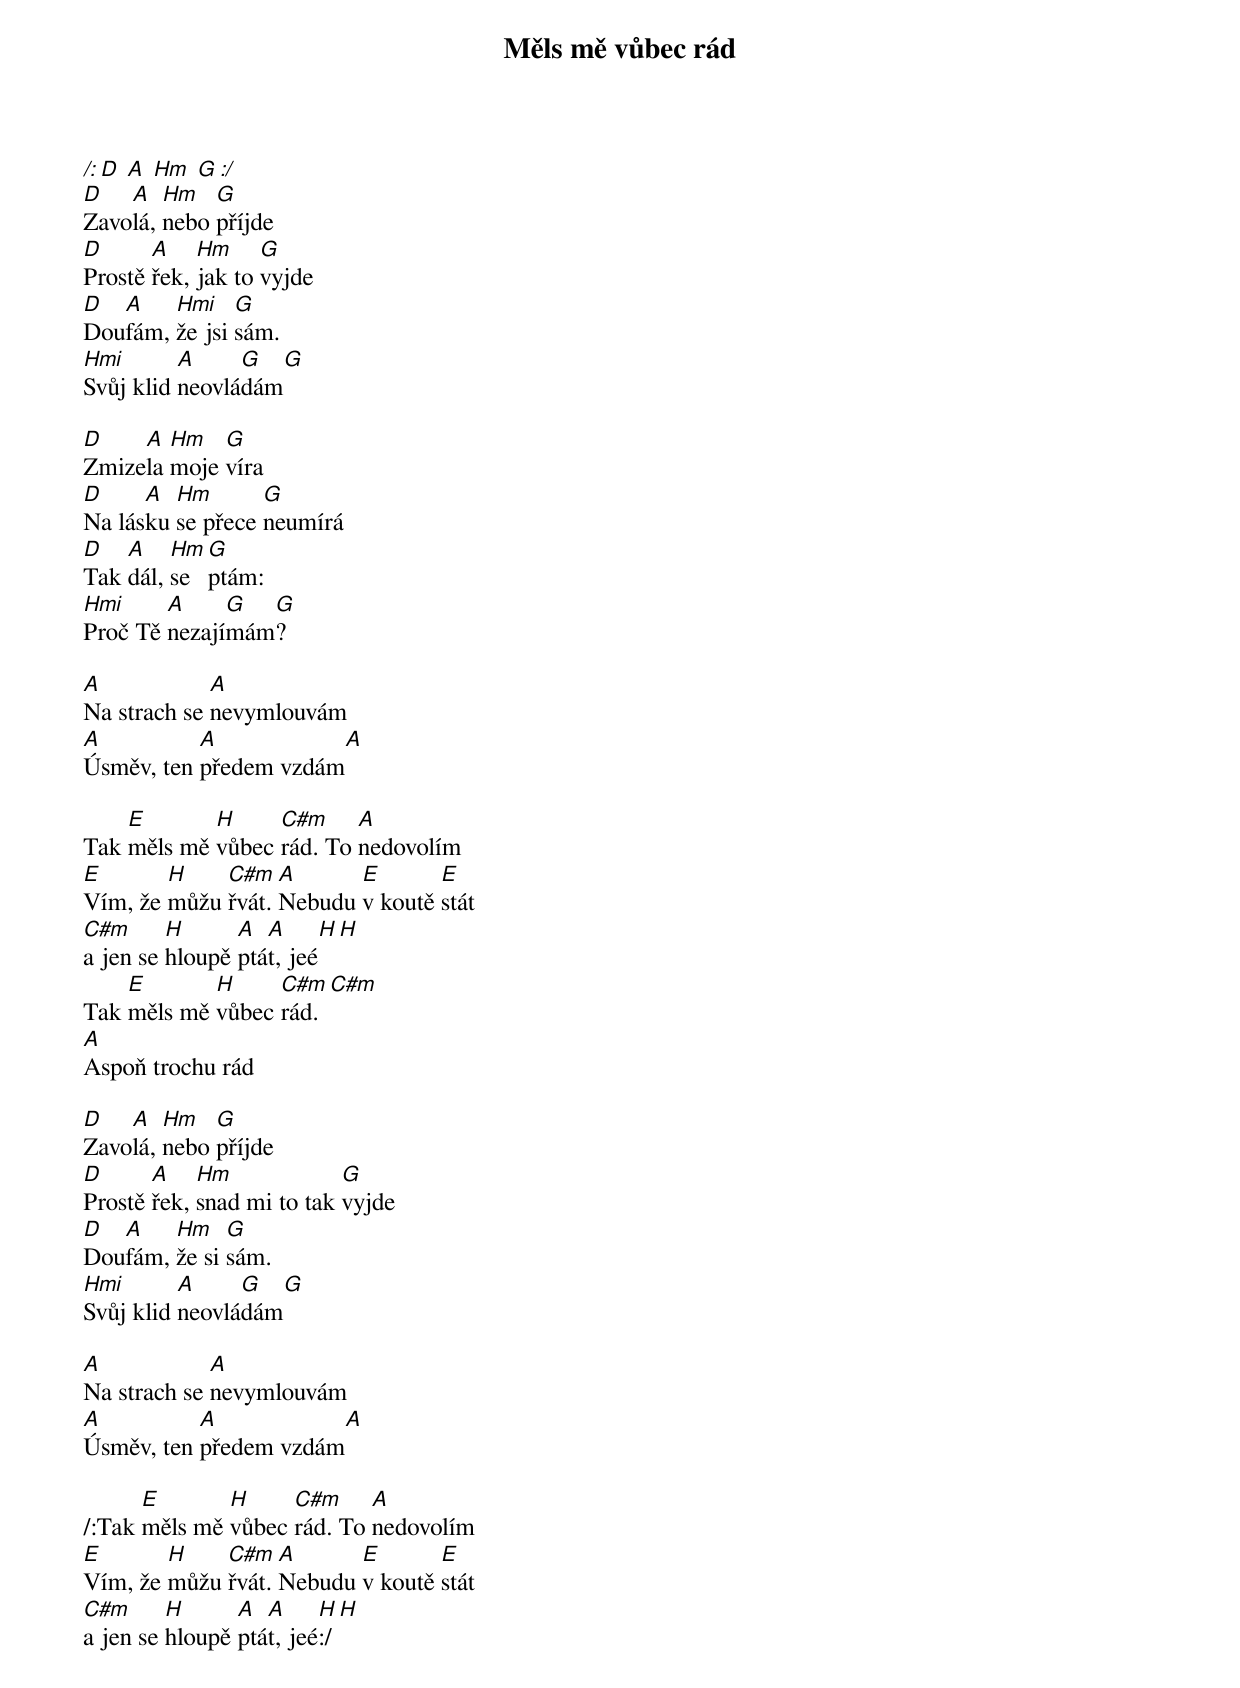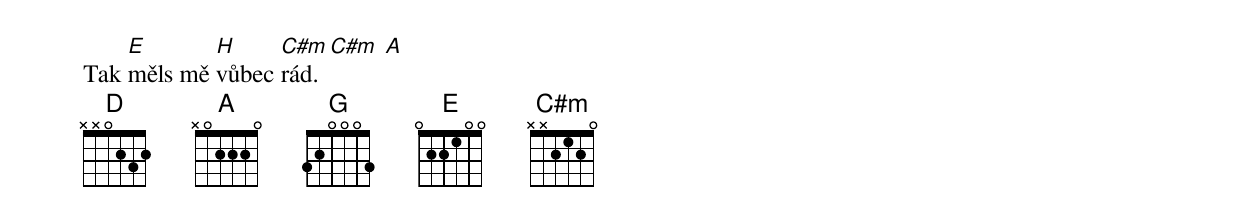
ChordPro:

{title: Měls mě vůbec rád}
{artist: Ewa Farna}
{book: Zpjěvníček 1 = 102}

[/:][D] [A] [Hm] [G][:/]
[D]Zavo[A]lá, [Hm]nebo [G]příjde
[D]Prostě [A]řek, [Hm]jak to [G]vyjde
[D]Dou[A]fám, [Hmi]že jsi [G]sám.
[Hmi]Svůj klid [A]neovlá[G]dám[G]

[D]Zmize[A]la [Hm]moje [G]víra
[D]Na lás[A]ku [Hm]se přece [G]neumírá
[D]Tak [A]dál, [Hm]se [G]ptám:
[Hmi]Proč Tě [A]nezají[G]mám[G]?

[A]Na strach se [A]nevymlouvám
[A]Úsměv, ten [A]předem vzdám[A]

Tak [E]měls mě [H]vůbec [C#m]rád. To [A]nedovolím
[E]Vím, že [H]můžu [C#m]řvát. [A]Nebudu [E]v koutě [E]stát
[C#m]a jen se [H]hloupě [A]ptá[A]t, jeé[H][H]
Tak [E]měls mě [H]vůbec [C#m]rád.[C#m]
[A]Aspoň trochu rád

[D]Zavo[A]lá, [Hm]nebo [G]příjde
[D]Prostě [A]řek, [Hm]snad mi to tak [G]vyjde
[D]Dou[A]fám, [Hm]že si [G]sám.
[Hmi]Svůj klid [A]neovlá[G]dám[G]

[A]Na strach se [A]nevymlouvám
[A]Úsměv, ten [A]předem vzdám[A]

/:Tak [E]měls mě [H]vůbec [C#m]rád. To [A]nedovolím
[E]Vím, že [H]můžu [C#m]řvát. [A]Nebudu [E]v koutě [E]stát
[C#m]a jen se [H]hloupě [A]ptá[A]t, jeé[H]:/[H]
Tak [E]měls mě [H]vůbec [C#m]rád.[C#m] [A]
